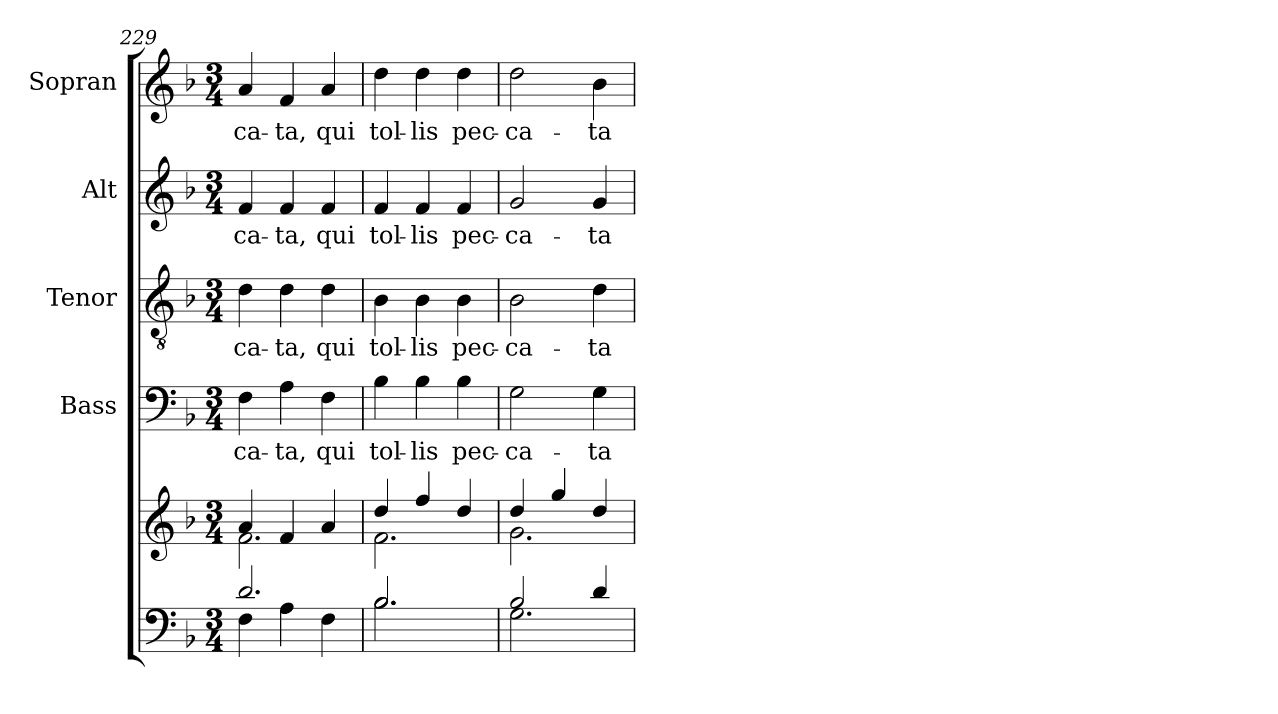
**kern	**kern	**kern	**text	**kern	**text	**kern	**text	**kern	**text
*part5	*part5	*part4	*part4	*part3	*part3	*part2	*part2	*part1	*part1
*staff6	*staff5	*staff4	*staff4	*staff3	*staff3	*staff2	*staff2	*staff1	*staff1
*	*	*I"Bass	*	*I"Tenor	*	*I"Alt	*	*I"Sopran	*
*	*	*I'B.	*	*I'T.	*	*I'A.	*	*I'S.	*
*clefF4	*clefG2	*clefF4	*	*clefGv2	*	*clefG2	*	*clefG2	*
*k[b-]	*k[b-]	*k[b-]	*	*k[b-]	*	*k[b-]	*	*k[b-]	*
*F:	*F:	*F:	*	*F:	*	*F:	*	*F:	*
*M3/4	*M3/4	*M3/4	*	*M3/4	*	*M3/4	*	*M3/4	*
=229	=229	=229	=229	=229	=229	=229	=229	=229	=229
*^	*^	*	*	*	*	*	*	*	*
!	!	!	!	!	!LO:LY:b	!	!LO:LY:b	!	!LO:LY:b	!	!LO:LY:b
2.d/	4F\	4a/	2.f\	4F\	-ca-	4d\	-ca-	4f/	-ca-	4a/	-ca-
!	!	!	!	!	!LO:LY:b	!	!LO:LY:b	!	!LO:LY:b	!	!LO:LY:b
.	4A\	4f/	.	4A\	-ta,	4d\	-ta,	4f/	-ta,	4f/	-ta,
!	!	!	!	!	!LO:LY:b	!	!LO:LY:b	!	!LO:LY:b	!	!LO:LY:b
.	4F\	4a/	.	4F\	qui	4d\	qui	4f/	qui	4a/	qui
=230	=230	=230	=230	=230	=230	=230	=230	=230	=230	=230	=230
!	!	!	!	!	!LO:LY:b	!	!LO:LY:b	!	!LO:LY:b	!	!LO:LY:b
2.B-/	2.B-\	4dd/	2.f\	4B-\	tol-	4B-\	tol-	4f/	tol-	4dd\	tol-
!	!	!	!	!	!LO:LY:b	!	!LO:LY:b	!	!LO:LY:b	!	!LO:LY:b
.	.	4ff/	.	4B-\	-lis	4B-\	-lis	4f/	-lis	4dd\	-lis
!	!	!	!	!	!LO:LY:b	!	!LO:LY:b	!	!LO:LY:b	!	!LO:LY:b
.	.	4dd/	.	4B-\	pec-	4B-\	pec-	4f/	pec-	4dd\	pec-
=231	=231	=231	=231	=231	=231	=231	=231	=231	=231	=231	=231
!	!	!	!	!	!LO:LY:b	!	!LO:LY:b	!	!LO:LY:b	!	!LO:LY:b
2B-/	2.G\	4dd/	2.g\	2G\	-ca-	2B-\	-ca-	2g/	-ca-	2dd\	-ca-
.	.	4gg/	.	.	.	.	.	.	.	.	.
!	!	!	!	!	!LO:LY:b	!	!LO:LY:b	!	!LO:LY:b	!	!LO:LY:b
4d/	.	4dd/	.	4G\	-ta	4d\	-ta	4g/	-ta	4b-\	-ta
*v	*v	*	*	*	*	*	*	*	*	*	*
*	*v	*v	*	*	*	*	*	*	*	*
=	=	=	=	=	=	=	=	=	=
*-	*-	*-	*-	*-	*-	*-	*-	*-	*-
